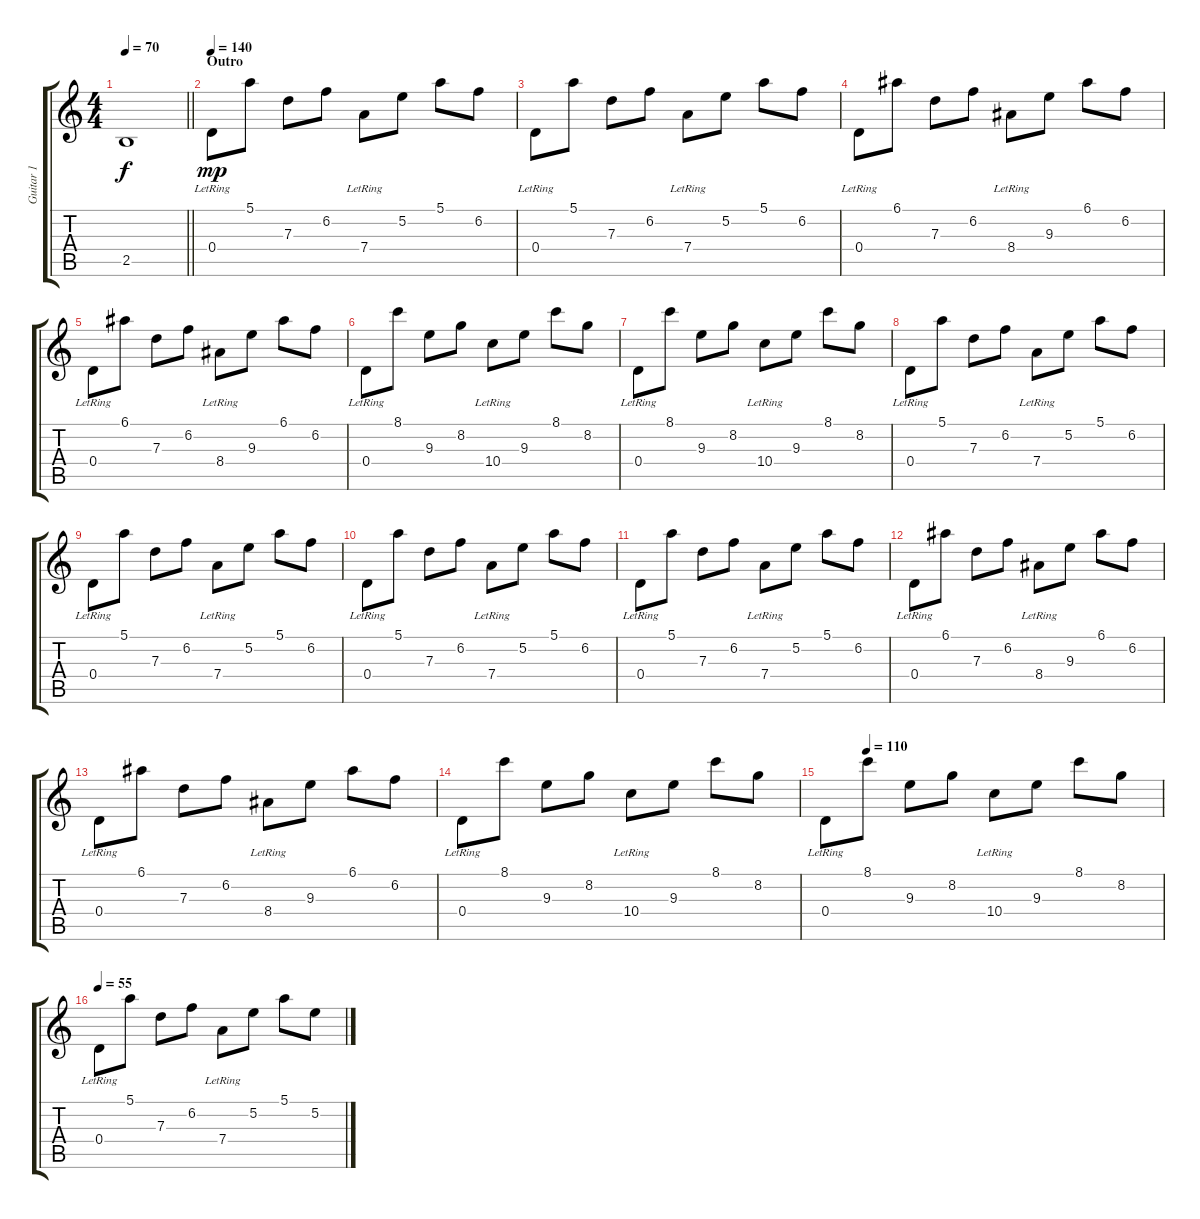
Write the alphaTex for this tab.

\track ("Guitar 1" "Guitar 1") {instrument electricguitarclean}
\staff {score tabs}
\tuning (E4 B3 G3 D3 A2 E2) {hide}
\ts (4 4)
\tempo 70
\clef g2
\barLineRight lightlight
\ks c
2.5{t}.1{dy f} |
\section ("" "Outro")
\tempo 140
0.4{lr}.8{dy mp volume 16 instrument electricguitarclean} 5.1.8 7.3.8 6.2.8 7.4{lr}.8 5.2.8 5.1.8 6.2.8 |
0.4{lr}.8 5.1.8 7.3.8 6.2.8 7.4{lr}.8 5.2.8 5.1.8 6.2.8 |
0.4{lr}.8 6.1.8 7.3.8 6.2.8 8.4{lr}.8 9.3.8 6.1.8 6.2.8 |
0.4{lr}.8 6.1.8 7.3.8 6.2.8 8.4{lr}.8 9.3.8 6.1.8 6.2.8 |
0.4{lr}.8 8.1.8 9.3.8 8.2.8 10.4{lr}.8 9.3.8 8.1.8 8.2.8 |
0.4{lr}.8 8.1.8 9.3.8 8.2.8 10.4{lr}.8 9.3.8 8.1.8 8.2.8 |
0.4{lr}.8 5.1.8 7.3.8 6.2.8 7.4{lr}.8 5.2.8 5.1.8 6.2.8 |
0.4{lr}.8 5.1.8 7.3.8 6.2.8 7.4{lr}.8 5.2.8 5.1.8 6.2.8 |
0.4{lr}.8 5.1.8 7.3.8 6.2.8 7.4{lr}.8 5.2.8 5.1.8 6.2.8 |
0.4{lr}.8 5.1.8 7.3.8 6.2.8 7.4{lr}.8 5.2.8 5.1.8 6.2.8 |
0.4{lr}.8 6.1.8 7.3.8 6.2.8 8.4{lr}.8 9.3.8 6.1.8 6.2.8 |
0.4{lr}.8 6.1.8 7.3.8 6.2.8 8.4{lr}.8 9.3.8 6.1.8 6.2.8 |
0.4{lr}.8 8.1.8 9.3.8 8.2.8 10.4{lr}.8 9.3.8 8.1.8 8.2.8 |
\tempo (110 0.125)
0.4{lr}.8 8.1.8 9.3.8 8.2.8 10.4{lr}.8 9.3.8 8.1.8 8.2.8 |
\tempo 55
0.4{lr}.8 5.1.8 7.3.8 6.2.8 7.4{lr}.8 5.2.8 5.1.8 5.2.8
